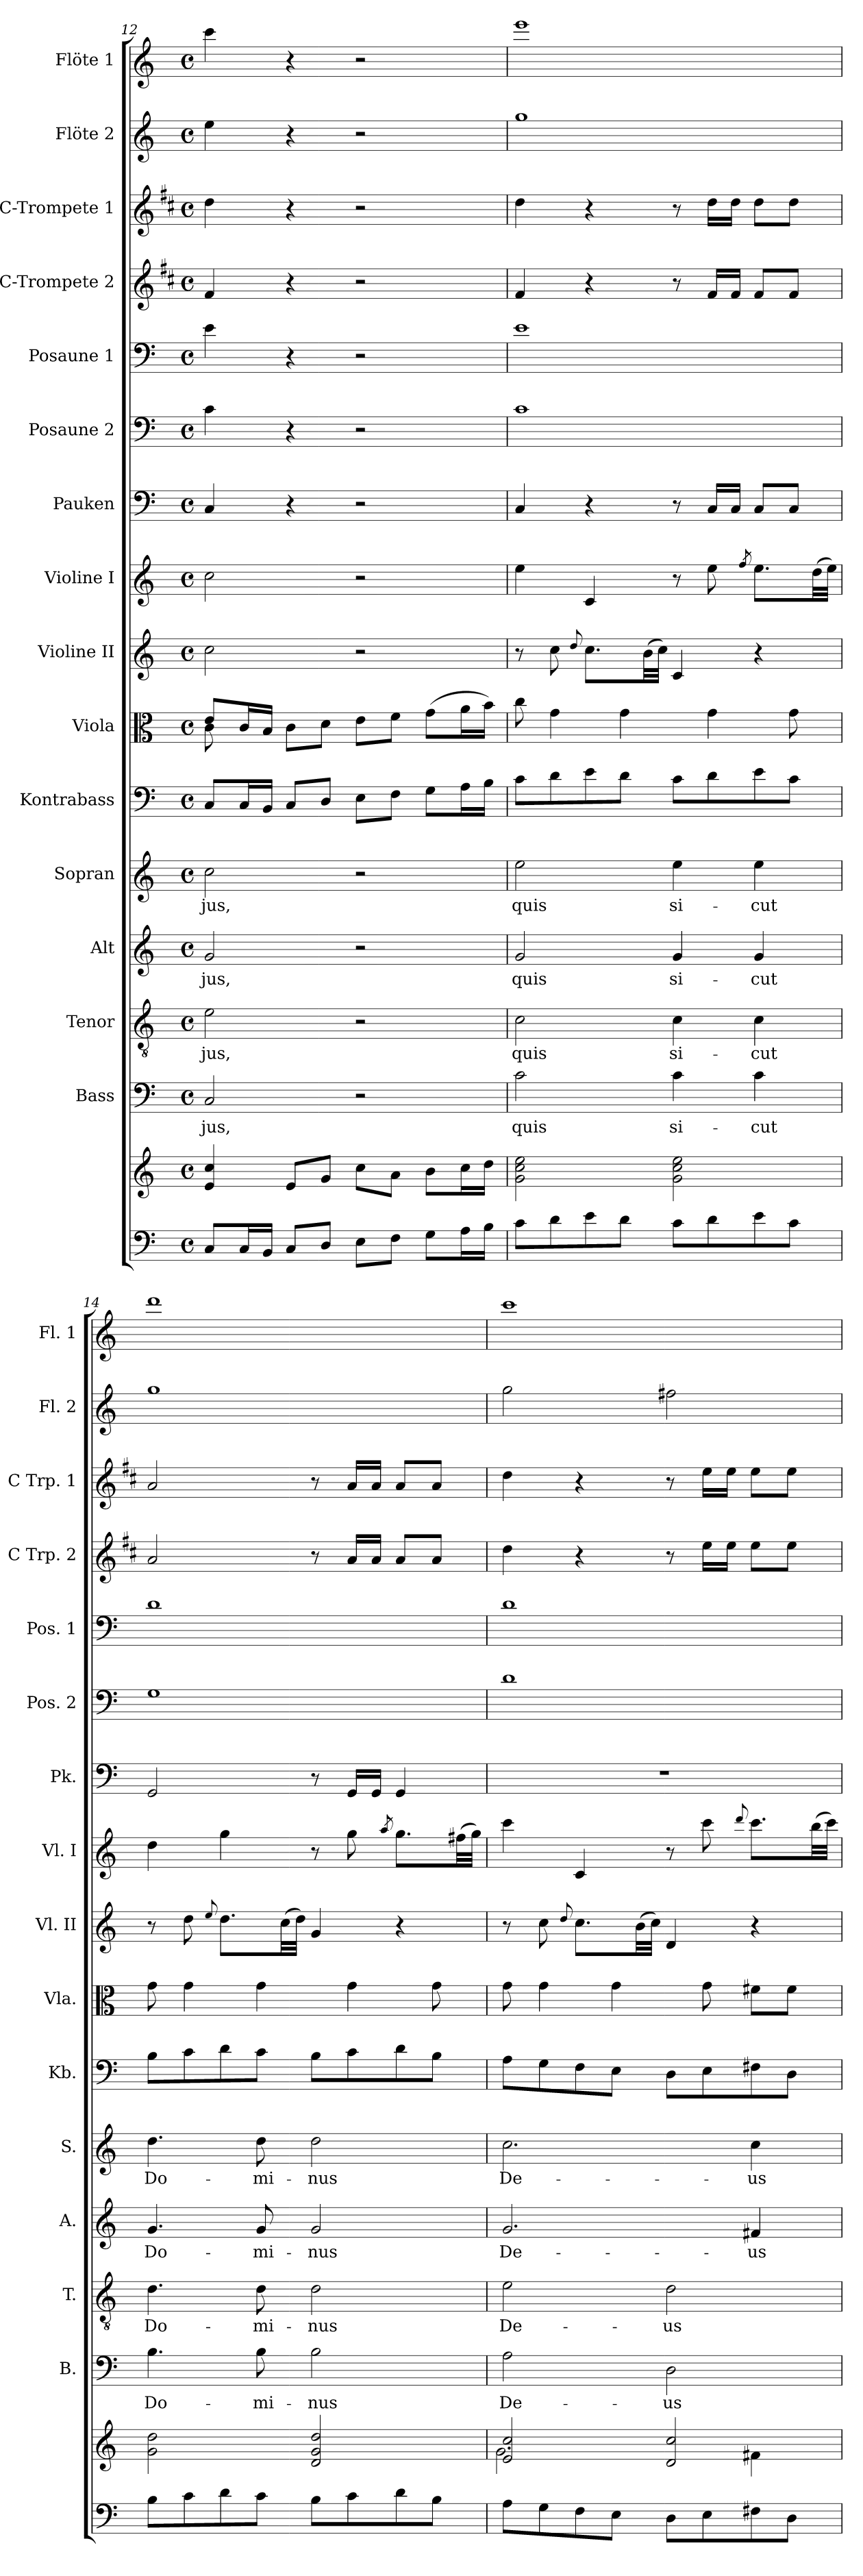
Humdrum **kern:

**kern	**kern	**kern	**text	**kern	**text	**kern	**text	**kern	**text	**kern	**kern	**kern	**kern	**kern	**kern	**kern	**kern	**kern	**kern	**kern
*part16	*part16	*part15	*part15	*part14	*part14	*part13	*part13	*part12	*part12	*part11	*part10	*part9	*part8	*part7	*part6	*part5	*part4	*part3	*part2	*part1
*staff17	*staff16	*staff15	*staff15	*staff14	*staff14	*staff13	*staff13	*staff12	*staff12	*staff11	*staff10	*staff9	*staff8	*staff7	*staff6	*staff5	*staff4	*staff3	*staff2	*staff1
*	*	*I"Bass	*	*I"Tenor	*	*I"Alt	*	*I"Sopran	*	*I"Kontrabass	*I"Viola	*I"Violine II	*I"Violine I	*I"Pauken	*I"Posaune 2	*I"Posaune 1	*I"C-Trompete 2	*I"C-Trompete 1	*I"Flöte 2	*I"Flöte 1
*	*	*I'B.	*	*I'T.	*	*I'A.	*	*I'S.	*	*I'Kb.	*I'Vla.	*I'Vl. II	*I'Vl. I	*I'Pk.	*I'Pos. 2	*I'Pos. 1	*I'C Trp. 2	*I'C Trp. 1	*I'Fl. 2	*I'Fl. 1
*clefF4	*clefG2	*clefF4	*	*clefGv2	*	*clefG2	*	*clefG2	*	*clefF4	*clefC3	*clefG2	*clefG2	*clefF4	*clefF4	*clefF4	*clefG2	*clefG2	*clefG2	*clefG2
*	*	*	*	*	*	*	*	*	*	*ITrd7c12	*	*	*	*	*	*	*ITrd1c2	*ITrd1c2	*	*
*k[]	*k[]	*k[]	*	*k[]	*	*k[]	*	*k[]	*	*k[]	*k[]	*k[]	*k[]	*k[]	*k[]	*k[]	*k[]	*k[]	*k[]	*k[]
*C:	*C:	*C:	*	*C:	*	*C:	*	*C:	*	*C:	*C:	*C:	*C:	*C:	*C:	*C:	*C:	*C:	*C:	*C:
*M4/4	*M4/4	*M4/4	*	*M4/4	*	*M4/4	*	*M4/4	*	*M4/4	*M4/4	*M4/4	*M4/4	*M4/4	*M4/4	*M4/4	*M4/4	*M4/4	*M4/4	*M4/4
*met(c)	*met(c)	*met(c)	*	*met(c)	*	*met(c)	*	*met(c)	*	*met(c)	*met(c)	*met(c)	*met(c)	*met(c)	*met(c)	*met(c)	*met(c)	*met(c)	*met(c)	*met(c)
=12	=12	=12	=12	=12	=12	=12	=12	=12	=12	=12	=12	=12	=12	=12	=12	=12	=12	=12	=12	=12
!	!	!	!LO:LY:b	!	!LO:LY:b	!	!LO:LY:b	!	!LO:LY:b	!	!	!	!	!	!	!	!	!	!	!
*	*	*	*	*	*	*	*	*	*	*	*^	*	*	*	*	*	*	*	*	*
8C/L	4e/ 4cc/	2C/	-jus,	2e\	-jus,	2g/	-jus,	2cc\	-jus,	8CC/L	8e/L	8c\	2cc\	2cc\	4C/	4c\	4e\	4e/	4cc\	4ee\	4ccc\
16C/L	.	.	.	.	.	.	.	.	.	16CC/L	16c/L	8ryy	.	.	.	.	.	.	.	.	.
16BB/JJ	.	.	.	.	.	.	.	.	.	16BBB/JJ	16B/JJ	.	.	.	.	.	.	.	.	.	.
8C/L	8e/L	.	.	.	.	.	.	.	.	8CC/L	8c\L	2.ryy	.	.	4r	4r	4r	4r	4r	4r	4r
8D/J	8g/J	.	.	.	.	.	.	.	.	8DD/J	8d\J	.	.	.	.	.	.	.	.	.	.
8E\L	8cc\L	2r	.	2r	.	2r	.	2r	.	8EE\L	8e\L	.	2r	2r	2r	2r	2r	2r	2r	2r	2r
8F\J	8a\J	.	.	.	.	.	.	.	.	8FF\J	8f\J	.	.	.	.	.	.	.	.	.	.
8G\L	8b\L	.	.	.	.	.	.	.	.	8GG\L	(>8g\L	.	.	.	.	.	.	.	.	.	.
16A\L	16cc\L	.	.	.	.	.	.	.	.	16AA\L	16a\L	.	.	.	.	.	.	.	.	.	.
16B\JJ	16dd\JJ	.	.	.	.	.	.	.	.	16BB\JJ	16b\JJ)	.	.	.	.	.	.	.	.	.	.
*	*	*	*	*	*	*	*	*	*	*	*v	*v	*	*	*	*	*	*	*	*	*
=13	=13	=13	=13	=13	=13	=13	=13	=13	=13	=13	=13	=13	=13	=13	=13	=13	=13	=13	=13	=13
!	!	!	!LO:LY:b	!	!LO:LY:b	!	!LO:LY:b	!	!LO:LY:b	!	!	!	!	!	!	!	!	!	!	!
8c\L	2g\ 2cc\ 2ee\	2c\	quis	2c\	quis	2g/	quis	2ee\	quis	8C\L	8cc\	8r	4ee\	4C/	1c	1e	4e/	4cc\	1gg	1eee
8d\	.	.	.	.	.	.	.	.	.	8D\	4g\	8cc\	.	.	.	.	.	.	.	.
.	.	.	.	.	.	.	.	.	.	.	.	8qqdd/	.	.	.	.	.	.	.	.
8e\	.	.	.	.	.	.	.	.	.	8E\	.	8.cc\L	4c/	4r	.	.	4r	4r	.	.
8d\J	.	.	.	.	.	.	.	.	.	8D\J	4g\	.	.	.	.	.	.	.	.	.
.	.	.	.	.	.	.	.	.	.	.	.	(>32b\LL	.	.	.	.	.	.	.	.
.	.	.	.	.	.	.	.	.	.	.	.	32cc\JJJ)	.	.	.	.	.	.	.	.
!	!	!	!LO:LY:b	!	!LO:LY:b	!	!LO:LY:b	!	!LO:LY:b	!	!	!	!	!	!	!	!	!	!	!
8c\L	2g\ 2cc\ 2ee\	4c\	si-	4c\	si-	4g/	si-	4ee\	si-	8C\L	.	4c/	8r	8r	.	.	8r	8r	.	.
8d\	.	.	.	.	.	.	.	.	.	8D\	4g\	.	8ee\	16C/LL	.	.	16e/LL	16cc\LL	.	.
.	.	.	.	.	.	.	.	.	.	.	.	.	.	16C/JJ	.	.	16e/JJ	16cc\JJ	.	.
.	.	.	.	.	.	.	.	.	.	.	.	.	8qff/	.	.	.	.	.	.	.
!	!	!	!LO:LY:b	!	!LO:LY:b	!	!LO:LY:b	!	!LO:LY:b	!	!	!	!	!	!	!	!	!	!	!
8e\	.	4c\	-cut	4c\	-cut	4g/	-cut	4ee\	-cut	8E\	.	4r	8.ee\L	8C/L	.	.	8e/L	8cc\L	.	.
8c\J	.	.	.	.	.	.	.	.	.	8C\J	8g\	.	.	8C/J	.	.	8e/J	8cc\J	.	.
.	.	.	.	.	.	.	.	.	.	.	.	.	(>32dd\LL	.	.	.	.	.	.	.
.	.	.	.	.	.	.	.	.	.	.	.	.	32ee\JJJ)	.	.	.	.	.	.	.
=14	=14	=14	=14	=14	=14	=14	=14	=14	=14	=14	=14	=14	=14	=14	=14	=14	=14	=14	=14	=14
!	!	!	!LO:LY:b	!	!LO:LY:b	!	!LO:LY:b	!	!LO:LY:b	!	!	!	!	!	!	!	!	!	!	!
8B\L	2g\ 2dd\	4.B\	Do-	4.d\	Do-	4.g/	Do-	4.dd\	Do-	8BB\L	8g\	8r	4dd\	2GG/	1G	1d	2g/	2g/	1gg	1ddd
8c\	.	.	.	.	.	.	.	.	.	8C\	4g\	8dd\	.	.	.	.	.	.	.	.
.	.	.	.	.	.	.	.	.	.	.	.	8qqee/	.	.	.	.	.	.	.	.
8d\	.	.	.	.	.	.	.	.	.	8D\	.	8.dd\L	4gg\	.	.	.	.	.	.	.
!	!	!	!LO:LY:b	!	!LO:LY:b	!	!LO:LY:b	!	!LO:LY:b	!	!	!	!	!	!	!	!	!	!	!
8c\J	.	8B\	-mi-	8d\	-mi-	8g/	-mi-	8dd\	-mi-	8C\J	4g\	.	.	.	.	.	.	.	.	.
.	.	.	.	.	.	.	.	.	.	.	.	(>32cc\LL	.	.	.	.	.	.	.	.
.	.	.	.	.	.	.	.	.	.	.	.	32dd\JJJ)	.	.	.	.	.	.	.	.
!	!	!	!LO:LY:b	!	!LO:LY:b	!	!LO:LY:b	!	!LO:LY:b	!	!	!	!	!	!	!	!	!	!	!
8B\L	2d/ 2g/ 2dd/	2B\	-nus	2d\	-nus	2g/	-nus	2dd\	-nus	8BB\L	.	4g/	8r	8r	.	.	8r	8r	.	.
8c\	.	.	.	.	.	.	.	.	.	8C\	4g\	.	8gg\	16GG/LL	.	.	16g/LL	16g/LL	.	.
.	.	.	.	.	.	.	.	.	.	.	.	.	.	16GG/JJ	.	.	16g/JJ	16g/JJ	.	.
.	.	.	.	.	.	.	.	.	.	.	.	.	8qaa/	.	.	.	.	.	.	.
8d\	.	.	.	.	.	.	.	.	.	8D\	.	4r	8.gg\L	4GG/	.	.	8g/L	8g/L	.	.
8B\J	.	.	.	.	.	.	.	.	.	8BB\J	8g\	.	.	.	.	.	8g/J	8g/J	.	.
.	.	.	.	.	.	.	.	.	.	.	.	.	(>32ff#X\LL	.	.	.	.	.	.	.
.	.	.	.	.	.	.	.	.	.	.	.	.	32gg\JJJ)	.	.	.	.	.	.	.
!!LO:PB:g=z
=15	=15	=15	=15	=15	=15	=15	=15	=15	=15	=15	=15	=15	=15	=15	=15	=15	=15	=15	=15	=15
*	*^	*	*	*	*	*	*	*	*	*	*	*	*	*	*	*	*	*	*	*
!	!	!	!	!LO:LY:b	!	!LO:LY:b	!	!LO:LY:b	!	!LO:LY:b	!	!	!	!	!	!	!	!	!	!	!
8A\L	2e/ 2cc/	2.g\	2A\	De-	2e\	De-	2.g/	De-	2.cc\	De-	8AA\L	8g\	8r	4ccc\	1r	1d	1d	4cc\	4cc\	2gg\	1ccc
8G\	.	.	.	.	.	.	.	.	.	.	8GG\	4g\	8cc\	.	.	.	.	.	.	.	.
.	.	.	.	.	.	.	.	.	.	.	.	.	8qqdd/	.	.	.	.	.	.	.	.
8F\	.	.	.	.	.	.	.	.	.	.	8FF\	.	8.cc\L	4c/	.	.	.	4r	4r	.	.
8E\J	.	.	.	.	.	.	.	.	.	.	8EE\J	4g\	.	.	.	.	.	.	.	.	.
.	.	.	.	.	.	.	.	.	.	.	.	.	(>32b\LL	.	.	.	.	.	.	.	.
.	.	.	.	.	.	.	.	.	.	.	.	.	32cc\JJJ)	.	.	.	.	.	.	.	.
!	!	!	!	!LO:LY:b	!	!LO:LY:b	!	!	!	!	!	!	!	!	!	!	!	!	!	!	!
8D\L	2d/ 2cc/	.	2D\	-us	2d\	-us	.	.	.	.	8DD\L	.	4d/	8r	.	.	.	8r	8r	2ff#X\	.
8E\	.	.	.	.	.	.	.	.	.	.	8EE\	8g\	.	8ccc\	.	.	.	16dd\LL	16dd\LL	.	.
.	.	.	.	.	.	.	.	.	.	.	.	.	.	.	.	.	.	16dd\JJ	16dd\JJ	.	.
.	.	.	.	.	.	.	.	.	.	.	.	.	.	8qqddd/	.	.	.	.	.	.	.
!	!	!	!	!	!	!	!	!LO:LY:b	!	!LO:LY:b	!	!	!	!	!	!	!	!	!	!	!
8F#X\	.	4f#X\	.	.	.	.	4f#X/	-us	4cc\	-us	8FF#X\	8f#X\L	4r	8.ccc\L	.	.	.	8dd\L	8dd\L	.	.
8D\J	.	.	.	.	.	.	.	.	.	.	8DD\J	8f#\J	.	.	.	.	.	8dd\J	8dd\J	.	.
.	.	.	.	.	.	.	.	.	.	.	.	.	.	(>32bb\LL	.	.	.	.	.	.	.
.	.	.	.	.	.	.	.	.	.	.	.	.	.	32ccc\JJJ)	.	.	.	.	.	.	.
*	*v	*v	*	*	*	*	*	*	*	*	*	*	*	*	*	*	*	*	*	*	*
=	=	=	=	=	=	=	=	=	=	=	=	=	=	=	=	=	=	=	=	=
*-	*-	*-	*-	*-	*-	*-	*-	*-	*-	*-	*-	*-	*-	*-	*-	*-	*-	*-	*-	*-
